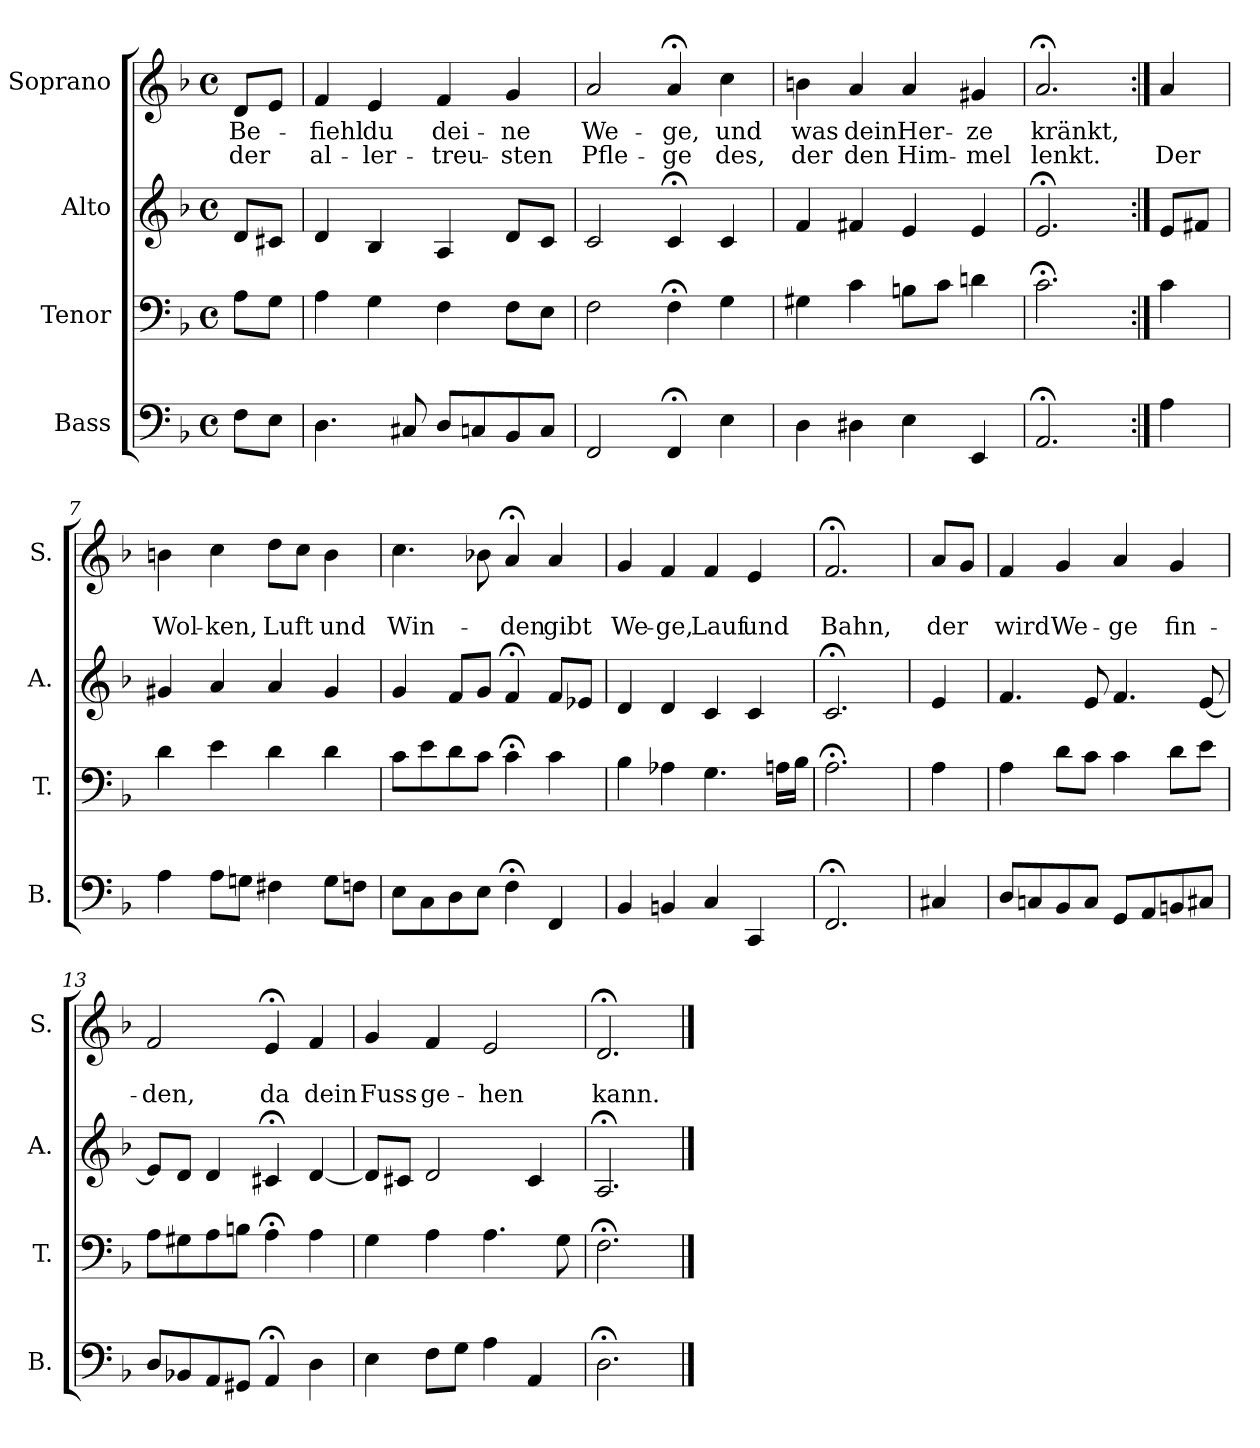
**kern	**kern	**kern	**kern	**text	**text
*part4	*part3	*part2	*part1	*part1	*part1
*staff4	*staff3	*staff2	*staff1	*staff1	*staff1
*I"Bass	*I"Tenor	*I"Alto	*I"Soprano	*	*
*I'B.	*I'T.	*I'A.	*I'S.	*	*
*clefF4	*clefF4	*clefG2	*clefG2	*	*
*k[b-]	*k[b-]	*k[b-]	*k[b-]	*	*
*F:	*F:	*F:	*d:	*	*
*M4/4	*M4/4	*M4/4	*M4/4	*	*
*met(c)	*met(c)	*met(c)	*met(c)	*	*
=1	=1	=1	=1	=1	=1
!	!	!	!	!LO:LY:b	!LO:LY:b
8F\L	8A\L	8d/L	8d/L	Be-	der
8E\J	8G\J	8c#X/J	8e/J	.	.
=2	=2	=2	=2	=2	=2
!	!	!	!	!LO:LY:b	!LO:LY:b
4.D\	4A\	4d/	4f/	-fiehl	al-
!	!	!	!	!LO:LY:b	!LO:LY:b
.	4G\	4B-/	4e/	du	-ler-
8C#X/	.	.	.	.	.
!	!	!	!	!LO:LY:b	!LO:LY:b
8D/L	4F\	4A/	4f/	dei-	-treu-
8Cn/	.	.	.	.	.
!	!	!	!	!LO:LY:b	!LO:LY:b
8BB-/	8F\L	8d/L	4g/	-ne	-sten
8C/J	8E\J	8c/J	.	.	.
=3	=3	=3	=3	=3	=3
!	!	!	!	!LO:LY:b	!LO:LY:b
2FF/	2F\	2c/	2a/	We-	Pfle-
!	!	!	!	!LO:LY:b	!LO:LY:b
4FF;</	4F;<\	4c;</	4a;</	-ge,	-ge
!	!	!	!	!LO:LY:b	!LO:LY:b
4E\	4G\	4c/	4cc\	und	des,
=4	=4	=4	=4	=4	=4
!	!	!	!	!LO:LY:b	!LO:LY:b
4D\	4G#X\	4f/	4bn\	was	der
!	!	!	!	!LO:LY:b	!LO:LY:b
4D#X\	4c\	4f#X/	4a/	dein	den
!	!	!	!	!LO:LY:b	!LO:LY:b
4E\	8Bn\L	4e/	4a/	Her-	Him-
.	8c\J	.	.	.	.
!	!	!	!	!LO:LY:b	!LO:LY:b
4EE/	4dn\	4e/	4g#X/	-ze	-mel
=5	=5	=5	=5	=5	=5
!	!	!	!	!LO:LY:b	!LO:LY:b
2.AA;</	2.c;<\	2.e;</	2.a;</	kränkt,	lenkt.
!!LO:LB:g=z
=6:|!	=6:|!	=6:|!	=6:|!	=6:|!	=6:|!
!	!	!	!	!	!LO:LY:b
4A\	4c\	8e/L	4a/	.	Der
.	.	8f#X/J	.	.	.
=7	=7	=7	=7	=7	=7
!	!	!	!	!	!LO:LY:b
4A\	4d\	4g#X/	4bn\	.	Wol-
!	!	!	!	!	!LO:LY:b
8A\L	4e\	4a/	4cc\	.	-ken,
8Gn\J	.	.	.	.	.
!	!	!	!	!	!LO:LY:b
4F#X\	4d\	4a/	8dd\L	.	Luft
.	.	.	8cc\J	.	.
!	!	!	!	!	!LO:LY:b
8G\L	4d\	4g#/	4b\	.	und
8Fn\J	.	.	.	.	.
=8	=8	=8	=8	=8	=8
!	!	!	!	!	!LO:LY:b
8E\L	8c\L	4g/	4.cc\	.	Win-
8C\	8e\	.	.	.	.
8D\	8d\	8f/L	.	.	.
8E\J	8c\J	8g/J	8b-X\	.	.
!	!	!	!	!	!LO:LY:b
4F;<\	4c;<\	4f;</	4a;</	.	-den
!	!	!	!	!	!LO:LY:b
4FF/	4c\	8f/L	4a/	.	gibt
.	.	8e-X/J	.	.	.
=9	=9	=9	=9	=9	=9
!	!	!	!	!	!LO:LY:b
4BB-/	4B-\	4d/	4g/	.	We-
!	!	!	!	!	!LO:LY:b
4BBn/	4A-X\	4d/	4f/	.	-ge,
!	!	!	!	!	!LO:LY:b
4C/	4.G\	4c/	4f/	.	Lauf
!	!	!	!	!	!LO:LY:b
4CC/	.	4c/	4e/	.	und
.	16An\LL	.	.	.	.
.	16B-\JJ	.	.	.	.
=10	=10	=10	=10	=10	=10
!	!	!	!	!	!LO:LY:b
2.FF;</	2.A;<\	2.c;</	2.f;</	.	Bahn,
!!LO:PB:g=z
=11	=11	=11	=11	=11	=11
!	!	!	!	!	!LO:LY:b
4C#X/	4A\	4e/	8a/L	.	der
.	.	.	8g/J	.	.
=12	=12	=12	=12	=12	=12
!	!	!	!	!	!LO:LY:b
8D/L	4A\	4.f/	4f/	.	wird
8Cn/	.	.	.	.	.
!	!	!	!	!	!LO:LY:b
8BB-/	8d\L	.	4g/	.	We-
8C/J	8c\J	8e/	.	.	.
!	!	!	!	!	!LO:LY:b
8GG/L	4c\	4.f/	4a/	.	-ge
8AA/	.	.	.	.	.
!	!	!	!	!	!LO:LY:b
8BBn/	8d\L	.	4g/	.	fin-
8C#X/J	8e\J	[8e/	.	.	.
=13	=13	=13	=13	=13	=13
!	!	!	!	!	!LO:LY:b
8D/L	8A\L	8e/L]	2f/	.	-den,
8BB-X/	8G#X\	8d/J	.	.	.
8AA/	8A\	4d/	.	.	.
8GG#X/J	8Bn\J	.	.	.	.
!	!	!	!	!	!LO:LY:b
4AA;</	4A;<\	4c#X;</	4e;</	.	da
!	!	!	!	!	!LO:LY:b
4D\	4A\	[4d/	4f/	.	dein
=14	=14	=14	=14	=14	=14
!	!	!	!	!	!LO:LY:b
4E\	4G\	8d/L]	4g/	.	Fuss
.	.	8c#X/J	.	.	.
!	!	!	!	!	!LO:LY:b
8F\L	4A\	2d/	4f/	.	ge-
8G\J	.	.	.	.	.
!	!	!	!	!	!LO:LY:b
4A\	4.A\	.	2e/	.	-hen
4AA/	.	4c#/	.	.	.
.	8G\	.	.	.	.
=15	=15	=15	=15	=15	=15
!	!	!	!	!	!LO:LY:b
2.D;<\	2.F;<\	2.A;</	2.d;</	.	kann.
==	==	==	==	==	==
*-	*-	*-	*-	*-	*-
